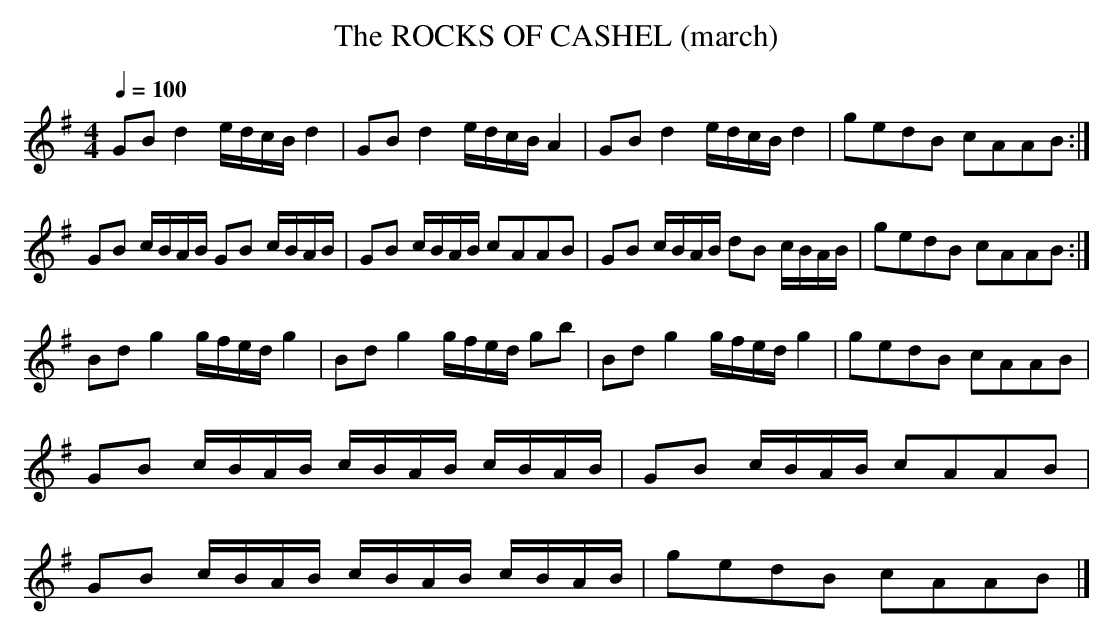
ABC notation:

X:1
T:ROCKS OF CASHEL (march), The
Q:1/4=100
M:4/4
L:1/8
K:G
GBd2 e/d/c/B/ d2|GBd2 e/d/c/B/ A2|GBd2 e/d/c/B/ d2|gedB cAAB:|
GB c/B/A/B/ GB c/B/A/B/|GB c/B/A/B/ cAAB|\
GB c/B/A/B/ dB c/B/A/B/|gedB cAAB:|
Bdg2 g/f/e/d/ g2|Bd g2 g/f/e/d/ gb|Bdg2 g/f/e/d/ g2|gedB cAAB|
GB c/B/A/B/ c/B/A/B/ c/B/A/B/|\
GB c/B/A/B/ cAAB|
GB c/B/A/B/ c/B/A/B/ c/B/A/B/|gedB cAAB|]
